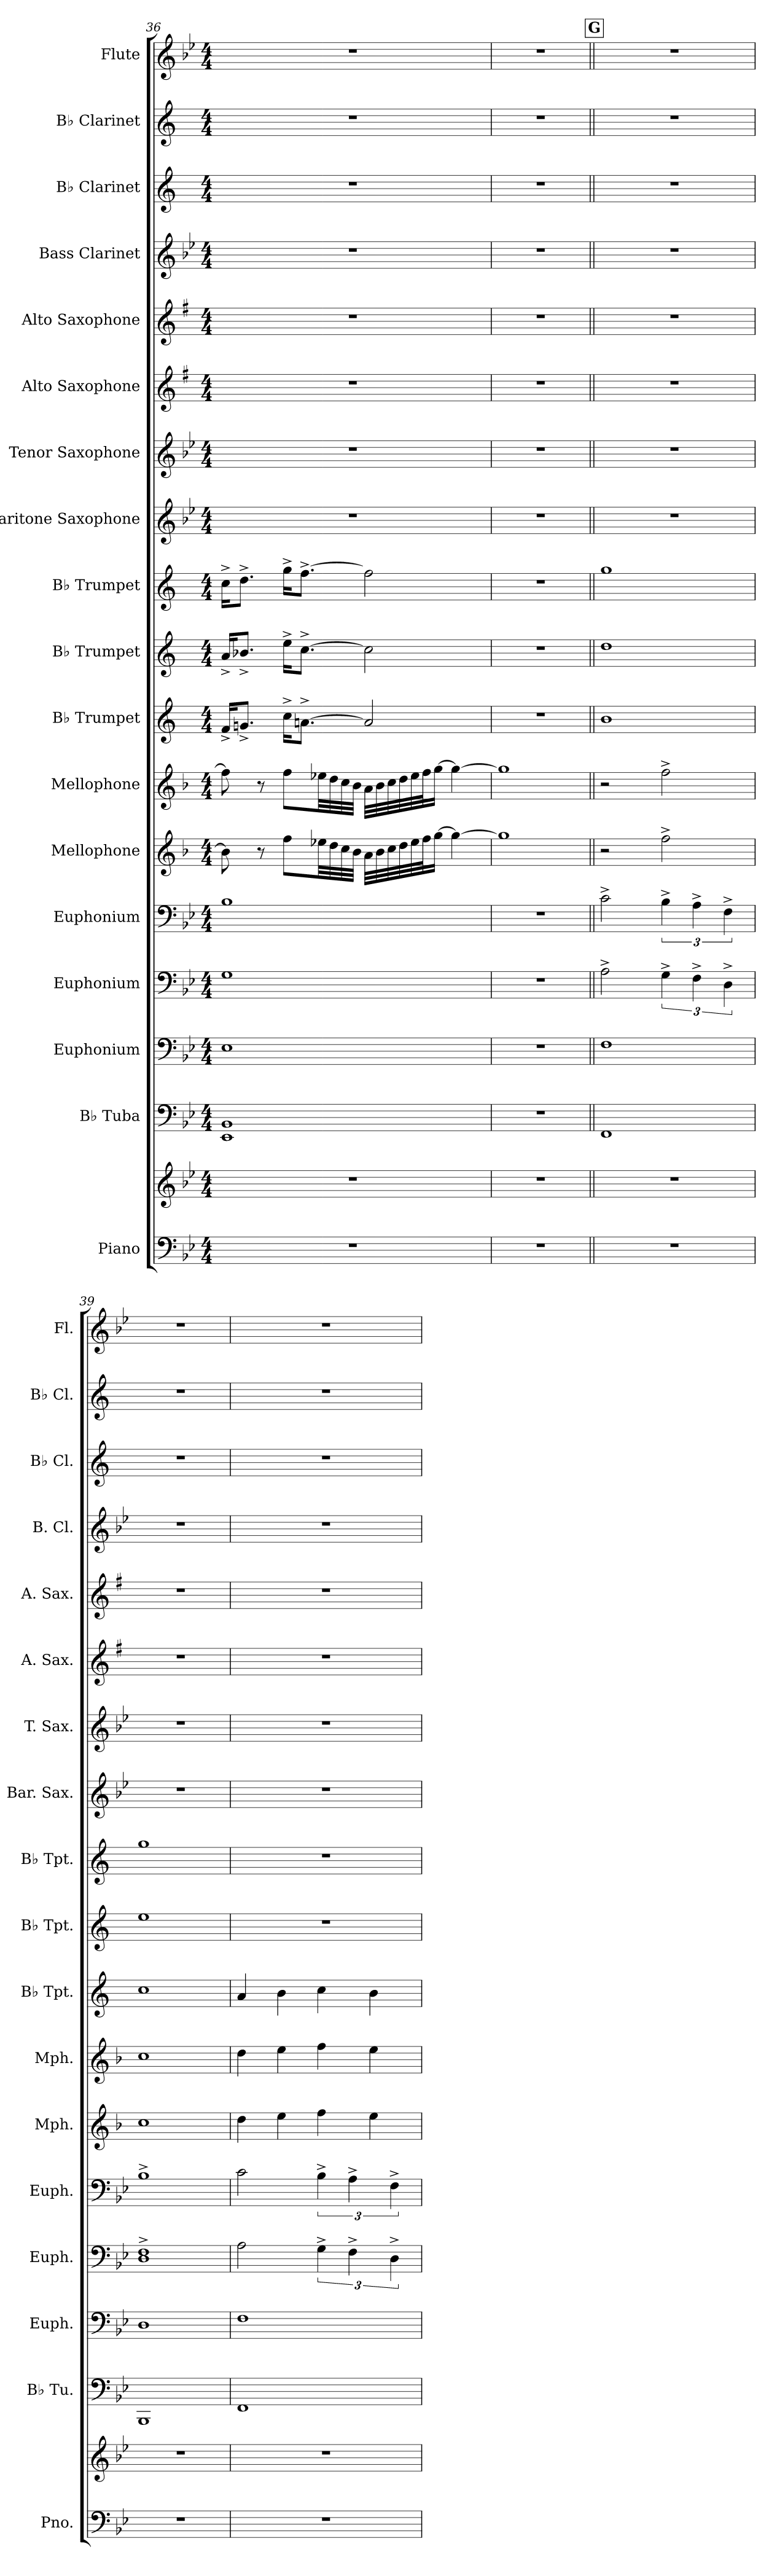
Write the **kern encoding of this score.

**kern	**kern	**kern	**kern	**kern	**kern	**kern	**kern	**kern	**kern	**kern	**kern	**kern	**kern	**kern	**kern	**kern	**kern	**kern
*part18	*part18	*part17	*part16	*part15	*part14	*part13	*part12	*part11	*part10	*part9	*part8	*part7	*part6	*part5	*part4	*part3	*part2	*part1
*staff19	*staff18	*staff17	*staff16	*staff15	*staff14	*staff13	*staff12	*staff11	*staff10	*staff9	*staff8	*staff7	*staff6	*staff5	*staff4	*staff3	*staff2	*staff1
*I"Piano	*	*I"B♭ Tuba	*I"Euphonium	*I"Euphonium	*I"Euphonium	*I"Mellophone	*I"Mellophone	*I"B♭ Trumpet	*I"B♭ Trumpet	*I"B♭ Trumpet	*I"Baritone Saxophone	*I"Tenor Saxophone	*I"Alto Saxophone	*I"Alto Saxophone	*I"Bass Clarinet	*I"B♭ Clarinet	*I"B♭ Clarinet	*I"Flute
*I'Pno.	*	*I'B♭ Tu.	*I'Euph.	*I'Euph.	*I'Euph.	*I'Mph.	*I'Mph.	*I'B♭ Tpt.	*I'B♭ Tpt.	*I'B♭ Tpt.	*I'Bar. Sax.	*I'T. Sax.	*I'A. Sax.	*I'A. Sax.	*I'B. Cl.	*I'B♭ Cl.	*I'B♭ Cl.	*I'Fl.
*clefF4	*clefG2	*clefF4	*clefF4	*clefF4	*clefF4	*clefG2	*clefG2	*clefG2	*clefG2	*clefG2	*clefG2	*clefG2	*clefG2	*clefG2	*clefG2	*clefG2	*clefG2	*clefG2
*	*	*	*	*	*	*ITrd4c7	*ITrd4c7	*ITrd1c2	*ITrd1c2	*ITrd1c2	*ITrd12c21	*ITrd8c14	*ITrd5c9	*ITrd5c9	*ITrd8c14	*ITrd1c2	*ITrd1c2	*
*k[b-e-]	*k[b-e-]	*k[b-e-]	*k[b-e-]	*k[b-e-]	*k[b-e-]	*k[b-e-]	*k[b-e-]	*k[b-e-]	*k[b-e-]	*k[b-e-]	*k[b-e-]	*k[b-e-]	*k[b-e-]	*k[b-e-]	*k[b-e-]	*k[b-e-]	*k[b-e-]	*k[b-e-]
*M4/4	*M4/4	*M4/4	*M4/4	*M4/4	*M4/4	*M4/4	*M4/4	*M4/4	*M4/4	*M4/4	*M4/4	*M4/4	*M4/4	*M4/4	*M4/4	*M4/4	*M4/4	*M4/4
=36	=36	=36	=36	=36	=36	=36	=36	=36	=36	=36	=36	=36	=36	=36	=36	=36	=36	=36
1r	1r	1EE- 1BB-	1E-	1G	1B-	8e-\]	8b-\]	16e-^/KL	16g^/KL	16b-^\KL	1r	1r	1r	1r	1r	1r	1r	1r
.	.	.	.	.	.	.	.	8.fn^/J	8.a-X^/J	8.cc^\J	.	.	.	.	.	.	.	.
.	.	.	.	.	.	8r	8r	.	.	.	.	.	.	.	.	.	.	.
.	.	.	.	.	.	8b-\L	8b-\L	16b-^\KL	16dd^\KL	16ff^\KL	.	.	.	.	.	.	.	.
.	.	.	.	.	.	.	.	[8.gn^\J	[8.b-^\J	[8.ee-^\J	.	.	.	.	.	.	.	.
.	.	.	.	.	.	32a-X\LL	32a-X\LL	.	.	.	.	.	.	.	.	.	.	.
.	.	.	.	.	.	32g\	32g\	.	.	.	.	.	.	.	.	.	.	.
.	.	.	.	.	.	32f\	32f\	.	.	.	.	.	.	.	.	.	.	.
.	.	.	.	.	.	32e-\JJJ	32e-\JJJ	.	.	.	.	.	.	.	.	.	.	.
.	.	.	.	.	.	32d\LLL	32d\LLL	2g/]	2b-\]	2ee-\]	.	.	.	.	.	.	.	.
.	.	.	.	.	.	32e-\	32e-\	.	.	.	.	.	.	.	.	.	.	.
.	.	.	.	.	.	32f\	32f\	.	.	.	.	.	.	.	.	.	.	.
.	.	.	.	.	.	32g\	32g\	.	.	.	.	.	.	.	.	.	.	.
.	.	.	.	.	.	32a-\	32a-\	.	.	.	.	.	.	.	.	.	.	.
.	.	.	.	.	.	32b-\J	32b-\J	.	.	.	.	.	.	.	.	.	.	.
.	.	.	.	.	.	[16cc\JJ	[16cc\JJ	.	.	.	.	.	.	.	.	.	.	.
.	.	.	.	.	.	4cc\_	4cc\_	.	.	.	.	.	.	.	.	.	.	.
=37	=37	=37	=37	=37	=37	=37	=37	=37	=37	=37	=37	=37	=37	=37	=37	=37	=37	=37
1r	1r	1r	1r	1r	1r	1cc]	1cc]	1r	1r	1r	1r	1r	1r	1r	1r	1r	1r	1r
!!LO:REH:place=s1:a:B:fs=14:t=G
=38||	=38||	=38||	=38||	=38||	=38||	=38||	=38||	=38||	=38||	=38||	=38||	=38||	=38||	=38||	=38||	=38||	=38||	=38||
1r	1r	1FF	1F	2A^\	2c^\	2r	2r	1a	1cc	1ff	1r	1r	1r	1r	1r	1r	1r	1r
.	.	.	.	6G^\	6B-^\	2b-^\	2b-^\	.	.	.	.	.	.	.	.	.	.	.
.	.	.	.	6F^\	6A^\	.	.	.	.	.	.	.	.	.	.	.	.	.
.	.	.	.	6D^\	6F^\	.	.	.	.	.	.	.	.	.	.	.	.	.
=39	=39	=39	=39	=39	=39	=39	=39	=39	=39	=39	=39	=39	=39	=39	=39	=39	=39	=39
1r	1r	1BBB-	1D	1D^ 1F^	1B-^	1f	1f	1b-	1dd	1ff	1r	1r	1r	1r	1r	1r	1r	1r
=40	=40	=40	=40	=40	=40	=40	=40	=40	=40	=40	=40	=40	=40	=40	=40	=40	=40	=40
1r	1r	1FF	1F	2A\	2c\	4g\	4g\	4g/	1r	1r	1r	1r	1r	1r	1r	1r	1r	1r
.	.	.	.	.	.	4a\	4a\	4a\	.	.	.	.	.	.	.	.	.	.
.	.	.	.	6G^\	6B-^\	4b-\	4b-\	4b-\	.	.	.	.	.	.	.	.	.	.
.	.	.	.	6F^\	6A^\	.	.	.	.	.	.	.	.	.	.	.	.	.
.	.	.	.	.	.	4a\	4a\	4a\	.	.	.	.	.	.	.	.	.	.
.	.	.	.	6D^\	6F^\	.	.	.	.	.	.	.	.	.	.	.	.	.
=	=	=	=	=	=	=	=	=	=	=	=	=	=	=	=	=	=	=
*-	*-	*-	*-	*-	*-	*-	*-	*-	*-	*-	*-	*-	*-	*-	*-	*-	*-	*-
